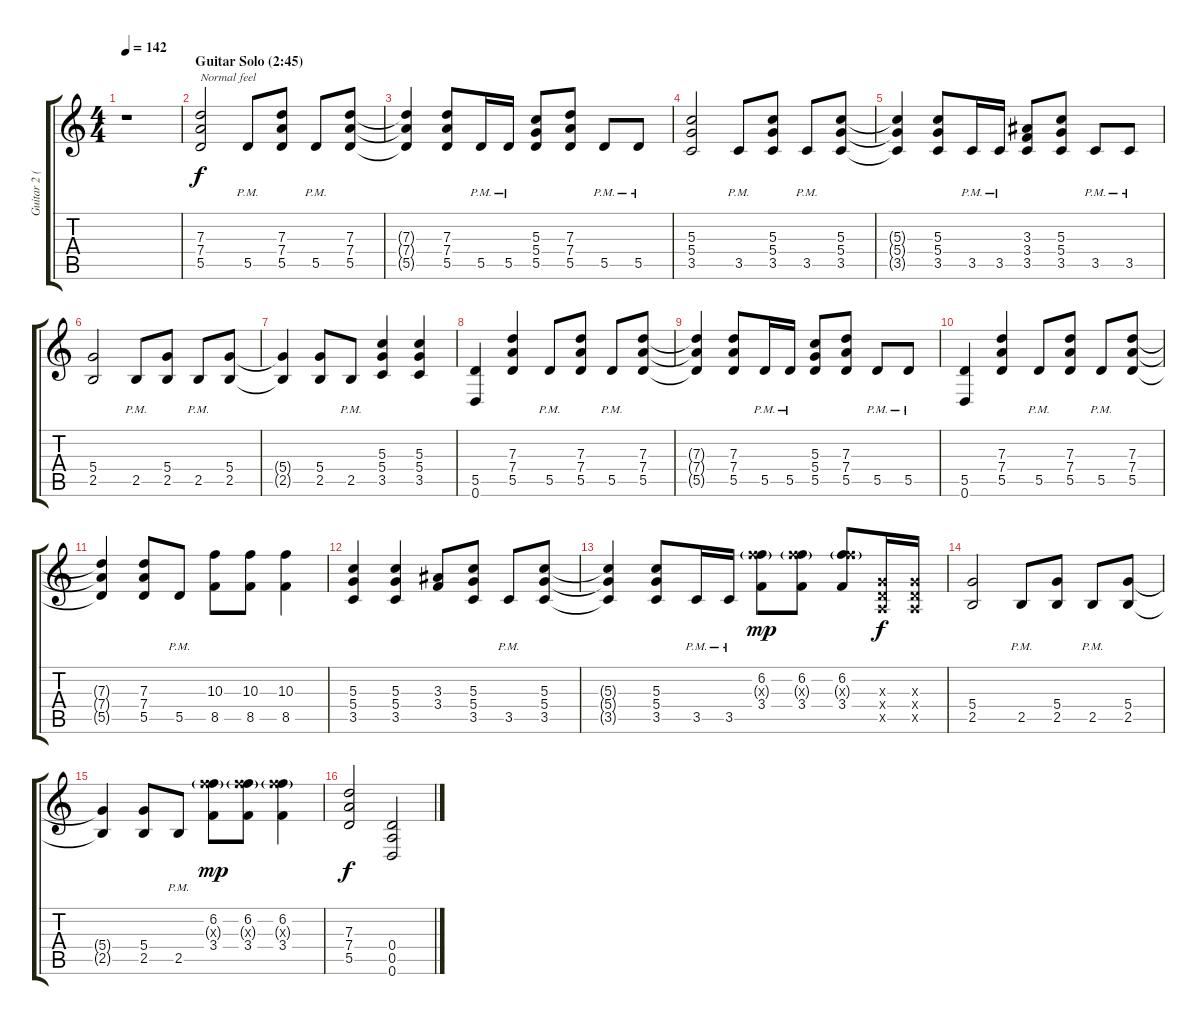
\track ("Guitar 2 (Dave Kushner)" "Guitar 2 (") {instrument overdrivenguitar}
\staff {score tabs}
\tuning (E4 B3 G3 D3 A2 D2) {hide}
\ts (4 4)
\tempo 142
\clef g2
\ks c
r.1{dy f} |
\section ("" "Guitar Solo (2:45)")
(7.3 7.4 5.5).2{txt "Normal feel"} 5.5{pm}.8 (7.3 7.4 5.5).8 5.5{pm}.8 (7.3 7.4 5.5).8 |
(7.3{t} 7.4{t} 5.5{t}).4 (7.3 7.4 5.5).8 5.5{pm}.16 5.5{pm}.16 (5.3 5.4 5.5).8 (7.3 7.4 5.5).8 5.5{pm}.8 5.5{pm}.8 |
(5.3 5.4 3.5).2 3.5{pm}.8 (5.3 5.4 3.5).8 3.5{pm}.8 (5.3 5.4 3.5).8 |
(5.3{t} 5.4{t} 3.5{t}).4 (5.3 5.4 3.5).8 3.5{pm}.16 3.5{pm}.16 (3.3 3.4 3.5).8 (5.3 5.4 3.5).8 3.5{pm}.8 3.5{pm}.8 |
(5.4 2.5).2 2.5{pm}.8 (5.4 2.5).8 2.5{pm}.8 (5.4 2.5).8 |
(5.4{t} 2.5{t}).4 (5.4 2.5).8 2.5{pm}.8 (5.3 5.4 3.5).4 (5.3 5.4 3.5).4 |
(5.5 0.6).4 (7.3 7.4 5.5).4 5.5{pm}.8 (7.3 7.4 5.5).8 5.5{pm}.8 (7.3 7.4 5.5).8 |
(7.3{t} 7.4{t} 5.5{t}).4 (7.3 7.4 5.5).8 5.5{pm}.16 5.5{pm}.16 (5.3 5.4 5.5).8 (7.3 7.4 5.5).8 5.5{pm}.8 5.5{pm}.8 |
(5.5 0.6).4 (7.3 7.4 5.5).4 5.5{pm}.8 (7.3 7.4 5.5).8 5.5{pm}.8 (7.3 7.4 5.5).8 |
(7.3{t} 7.4{t} 5.5{t}).4 (7.3 7.4 5.5).8 5.5{pm}.8 (10.3 8.5).8 (10.3 8.5).8 (10.3 8.5).4 |
(5.3 5.4 3.5).4 (5.3 5.4 3.5).4 (3.3 3.4).8 (5.3 5.4 3.5).8 3.5{pm}.8 (5.3 5.4 3.5).8 |
(5.3{t} 5.4{t} 3.5{t}).4 (5.3 5.4 3.5).8 3.5{pm}.16 3.5{pm}.16 (6.2 10.3{g x} 3.4).8{dy mp} (6.2 10.3{g x} 3.4).8 (6.2 10.3{g x} 3.4).8 (0.3{x} 0.4{x} 0.5{x}).16{dy f} (0.3{x} 0.4{x} 0.5{x}).16 |
(5.4 2.5).2 2.5{pm}.8 (5.4 2.5).8 2.5{pm}.8 (5.4 2.5).8 |
(5.4{t} 2.5{t}).4 (5.4 2.5).8 2.5{pm}.8 (6.2 10.3{g x} 3.4).8{dy mp} (6.2 10.3{g x} 3.4).8 (6.2 10.3{g x} 3.4).4 |
(7.3 7.4 5.5).2{dy f} (0.4 0.5 0.6).2
